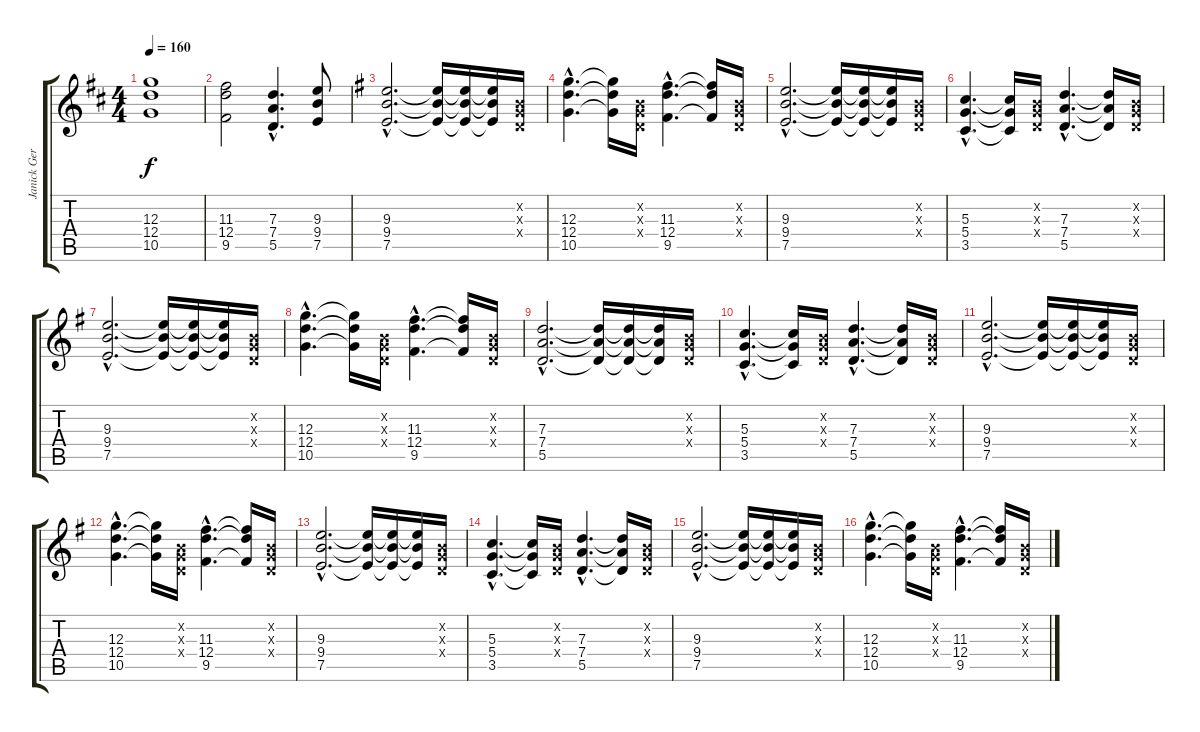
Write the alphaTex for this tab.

\track ("Janick Gers" "Janick Ger") {instrument overdrivenguitar}
\staff {score tabs}
\tuning (E4 B3 G3 D3 A2 E2) {hide}
\ts (4 4)
\tempo 160
\clef g2
\ks d
(12.3 12.4 10.5).1{dy f} |
(11.3 12.4 9.5).2 (7.3{hac} 7.4{hac} 5.5{hac}).4{d} (9.3 9.4 7.5).8 |
\ks g
(9.3{hac} 9.4{hac} 7.5{hac}).2{d} (9.3{t} 9.4{t} 7.5{t}).16 (9.3{t} 9.4{t} 7.5{t}).16 (9.3{t} 9.4{t} 7.5{t}).16 (0.2{x} 0.3{x} 0.4{x}).16 |
(12.3{hac} 12.4{hac} 10.5{hac}).4{d} (12.3{t} 12.4{t} 10.5{t}).16 (0.2{x} 0.3{x} 0.4{x}).16 (11.3{hac} 12.4{hac} 9.5{hac}).4{d} (11.3{t} 12.4{t} 9.5{t}).16 (0.2{x} 0.3{x} 0.4{x}).16 |
(9.3{hac} 9.4{hac} 7.5{hac}).2{d} (9.3{t} 9.4{t} 7.5{t}).16 (9.3{t} 9.4{t} 7.5{t}).16 (9.3{t} 9.4{t} 7.5{t}).16 (0.2{x} 0.3{x} 0.4{x}).16 |
(5.3{hac} 5.4{hac} 3.5{hac}).4{d} (5.3{t} 5.4{t} 3.5{t}).16 (0.2{x} 0.3{x} 0.4{x}).16 (7.3{hac} 7.4{hac} 5.5{hac}).4{d} (7.3{t} 7.4{t} 5.5{t}).16 (0.2{x} 0.3{x} 0.4{x}).16 |
(9.3{hac} 9.4{hac} 7.5{hac}).2{d} (9.3{t} 9.4{t} 7.5{t}).16 (9.3{t} 9.4{t} 7.5{t}).16 (9.3{t} 9.4{t} 7.5{t}).16 (0.2{x} 0.3{x} 0.4{x}).16 |
(12.3{hac} 12.4{hac} 10.5{hac}).4{d} (12.3{t} 12.4{t} 10.5{t}).16 (0.2{x} 0.3{x} 0.4{x}).16 (11.3{hac} 12.4{hac} 9.5{hac}).4{d} (11.3{t} 12.4{t} 9.5{t}).16 (0.2{x} 0.3{x} 0.4{x}).16 |
(7.3{hac} 7.4{hac} 5.5{hac}).2{d} (7.3{t} 7.4{t} 5.5{t}).16 (7.3{t} 7.4{t} 5.5{t}).16 (7.3{t} 7.4{t} 5.5{t}).16 (0.2{x} 0.3{x} 0.4{x}).16 |
(5.3{hac} 5.4{hac} 3.5{hac}).4{d} (5.3{t} 5.4{t} 3.5{t}).16 (0.2{x} 0.3{x} 0.4{x}).16 (7.3{hac} 7.4{hac} 5.5{hac}).4{d} (7.3{t} 7.4{t} 5.5{t}).16 (0.2{x} 0.3{x} 0.4{x}).16 |
(9.3{hac} 9.4{hac} 7.5{hac}).2{d} (9.3{t} 9.4{t} 7.5{t}).16 (9.3{t} 9.4{t} 7.5{t}).16 (9.3{t} 9.4{t} 7.5{t}).16 (0.2{x} 0.3{x} 0.4{x}).16 |
(12.3{hac} 12.4{hac} 10.5{hac}).4{d} (12.3{t} 12.4{t} 10.5{t}).16 (0.2{x} 0.3{x} 0.4{x}).16 (11.3{hac} 12.4{hac} 9.5{hac}).4{d} (11.3{t} 12.4{t} 9.5{t}).16 (0.2{x} 0.3{x} 0.4{x}).16 |
(9.3{hac} 9.4{hac} 7.5{hac}).2{d} (9.3{t} 9.4{t} 7.5{t}).16 (9.3{t} 9.4{t} 7.5{t}).16 (9.3{t} 9.4{t} 7.5{t}).16 (0.2{x} 0.3{x} 0.4{x}).16 |
(5.3{hac} 5.4{hac} 3.5{hac}).4{d} (5.3{t} 5.4{t} 3.5{t}).16 (0.2{x} 0.3{x} 0.4{x}).16 (7.3{hac} 7.4{hac} 5.5{hac}).4{d} (7.3{t} 7.4{t} 5.5{t}).16 (0.2{x} 0.3{x} 0.4{x}).16 |
(9.3{hac} 9.4{hac} 7.5{hac}).2{d} (9.3{t} 9.4{t} 7.5{t}).16 (9.3{t} 9.4{t} 7.5{t}).16 (9.3{t} 9.4{t} 7.5{t}).16 (0.2{x} 0.3{x} 0.4{x}).16 |
(12.3{hac} 12.4{hac} 10.5{hac}).4{d} (12.3{t} 12.4{t} 10.5{t}).16 (0.2{x} 0.3{x} 0.4{x}).16 (11.3{hac} 12.4{hac} 9.5{hac}).4{d} (11.3{t} 12.4{t} 9.5{t}).16 (0.2{x} 0.3{x} 0.4{x}).16
